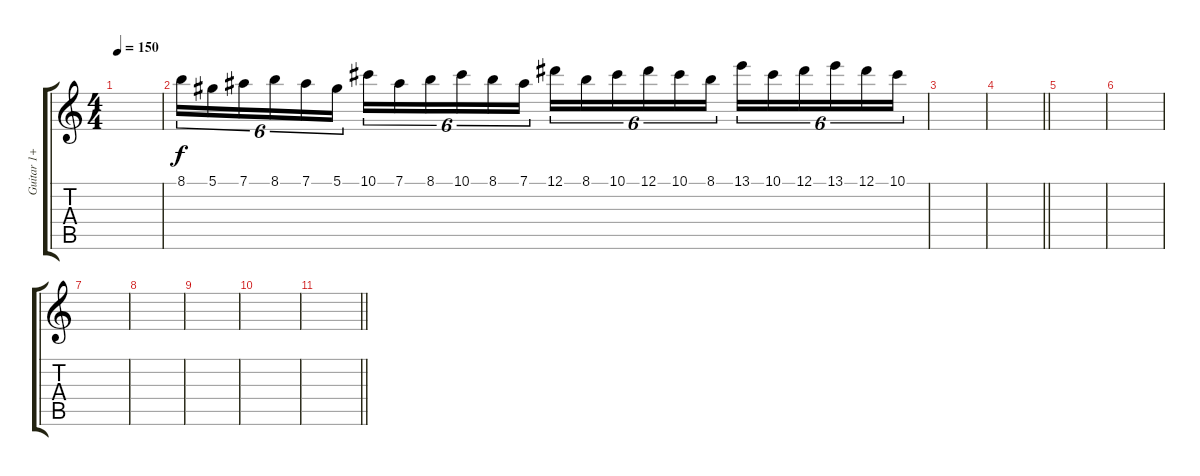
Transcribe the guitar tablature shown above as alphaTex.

\track ("Guitar 1+ (optional)" "Guitar 1+ ") {instrument distortionguitar}
\staff {score tabs}
\tuning (Eb4 Bb3 Gb3 Db3 Ab2 Eb2) {hide}
\ts (4 4)
\tempo 150
\clef g2
\ks c
|
8.1.16{tu (6 4)} 5.1.16{tu (6 4)} 7.1.16{tu (6 4)} 8.1.16{tu (6 4)} 7.1.16{tu (6 4)} 5.1.16{tu (6 4)} 10.1.16{tu (6 4)} 7.1.16{tu (6 4)} 8.1.16{tu (6 4)} 10.1.16{tu (6 4)} 8.1.16{tu (6 4)} 7.1.16{tu (6 4)} 12.1.16{tu (6 4)} 8.1.16{tu (6 4)} 10.1.16{tu (6 4)} 12.1.16{tu (6 4)} 10.1.16{tu (6 4)} 8.1.16{tu (6 4)} 13.1.16{tu (6 4)} 10.1.16{tu (6 4)} 12.1.16{tu (6 4)} 13.1.16{tu (6 4)} 12.1.16{tu (6 4)} 10.1.16{tu (6 4)} |
|
\barLineRight lightlight
|
|
|
|
|
|
|
\barLineRight lightlight
